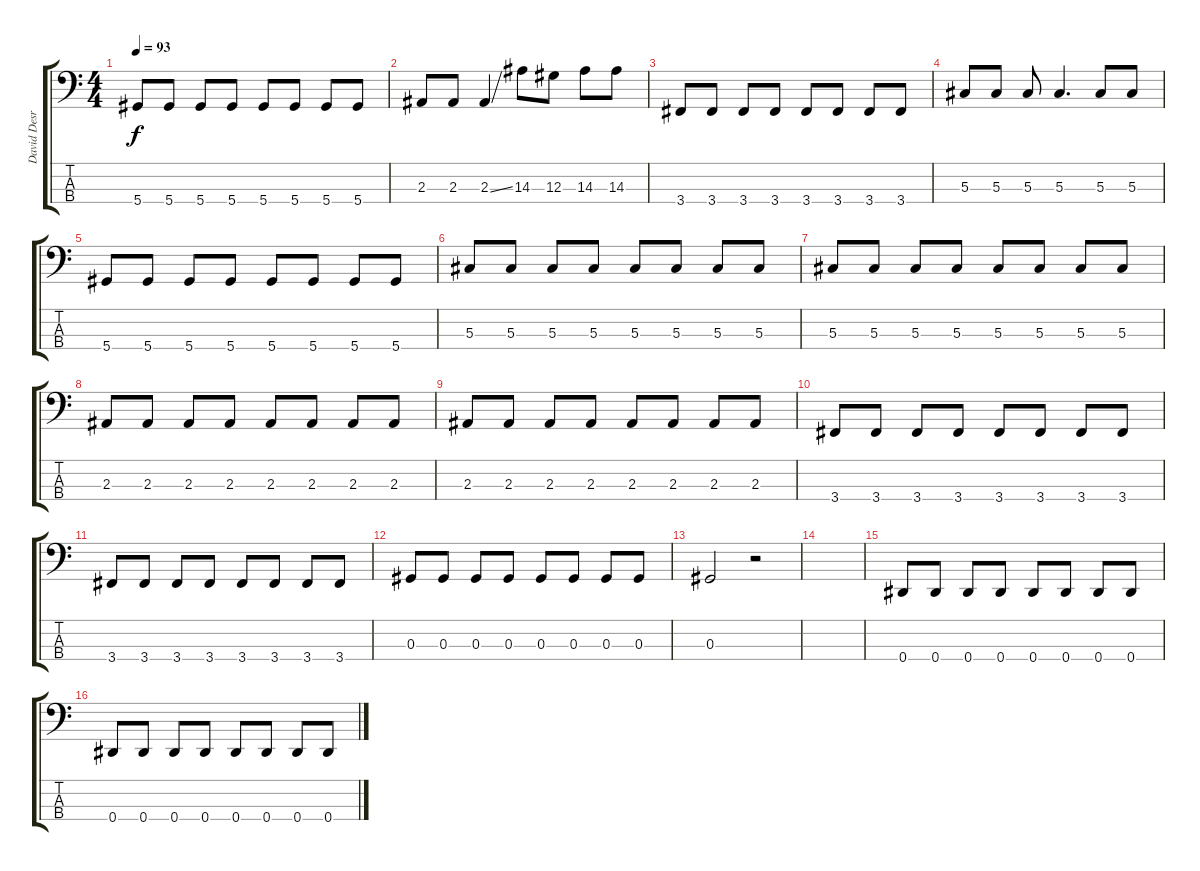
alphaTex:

\track ("David Desrosiers" "David Desr") {instrument electricbasspick}
\staff {score tabs}
\tuning (Gb2 Db2 Ab1 Eb1) {hide}
\ts (4 4)
\tempo 93
\clef f4
\ks c
5.4.8{dy f} 5.4.8 5.4.8 5.4.8 5.4.8 5.4.8 5.4.8 5.4.8 |
2.3.8 2.3.8 2.3{ss}.4 14.3.8 12.3.8 14.3.8 14.3.8 |
3.4.8 3.4.8 3.4.8 3.4.8 3.4.8 3.4.8 3.4.8 3.4.8 |
5.3.8 5.3.8 5.3.8 5.3.4{d} 5.3.8 5.3.8 |
5.4.8 5.4.8 5.4.8 5.4.8 5.4.8 5.4.8 5.4.8 5.4.8 |
5.3.8 5.3.8 5.3.8 5.3.8 5.3.8 5.3.8 5.3.8 5.3.8 |
5.3.8 5.3.8 5.3.8 5.3.8 5.3.8 5.3.8 5.3.8 5.3.8 |
2.3.8 2.3.8 2.3.8 2.3.8 2.3.8 2.3.8 2.3.8 2.3.8 |
2.3.8 2.3.8 2.3.8 2.3.8 2.3.8 2.3.8 2.3.8 2.3.8 |
3.4.8 3.4.8 3.4.8 3.4.8 3.4.8 3.4.8 3.4.8 3.4.8 |
3.4.8 3.4.8 3.4.8 3.4.8 3.4.8 3.4.8 3.4.8 3.4.8 |
0.3.8 0.3.8 0.3.8 0.3.8 0.3.8 0.3.8 0.3.8 0.3.8 |
0.3.2 r.2 |
|
0.4.8 0.4.8 0.4.8 0.4.8 0.4.8 0.4.8 0.4.8 0.4.8 |
0.4.8 0.4.8 0.4.8 0.4.8 0.4.8 0.4.8 0.4.8 0.4.8
